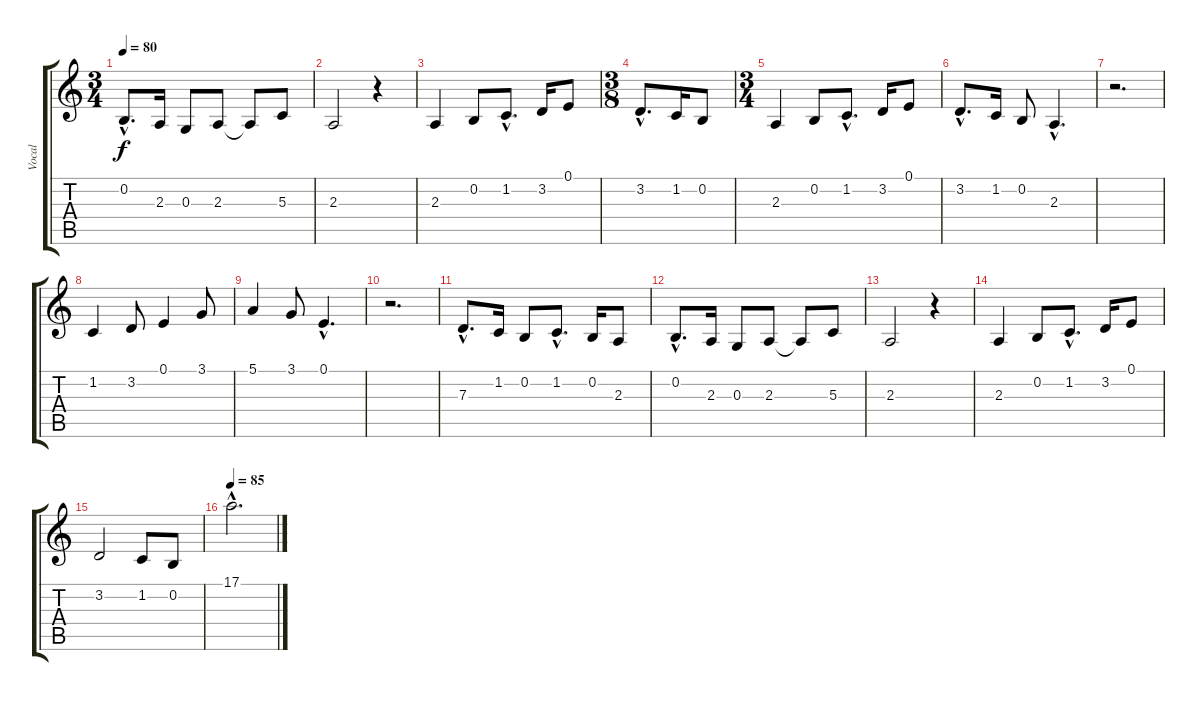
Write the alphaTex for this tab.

\track ("Vocal" "Vocal") {instrument lead6voice}
\staff {score tabs}
\tuning (E4 B3 G3 D3 A2 E2) {hide}
\ts (3 4)
\tempo 80
\clef g2
\ks c
0.2{hac}.8{d dy f} 2.3.16 0.3.8 2.3.8 2.3{t}.8 5.3.8 |
2.3.2 r.4 |
2.3.4 0.2.8 1.2{hac}.8{d} 3.2.16 0.1.8 |
\ts (3 8)
3.2{hac}.8{d} 1.2.16 0.2.8 |
\ts (3 4)
2.3.4 0.2.8 1.2{hac}.8{d} 3.2.16 0.1.8 |
3.2{hac}.8{d} 1.2.16 0.2.8 2.3{hac}.4{d} |
r.2{d} |
1.2.4 3.2.8 0.1.4 3.1.8 |
5.1.4 3.1.8 0.1{hac}.4{d} |
r.2{d} |
7.3{hac}.8{d} 1.2.16 0.2.8 1.2{hac}.8{d} 0.2.16 2.3.8 |
0.2{hac}.8{d} 2.3.16 0.3.8 2.3.8 2.3{t}.8 5.3.8 |
2.3.2 r.4 |
2.3.4 0.2.8 1.2{hac}.8{d} 3.2.16 0.1.8 |
3.2.2 1.2.8 0.2.8 |
\tempo 85
17.1{hac}.2{d}
